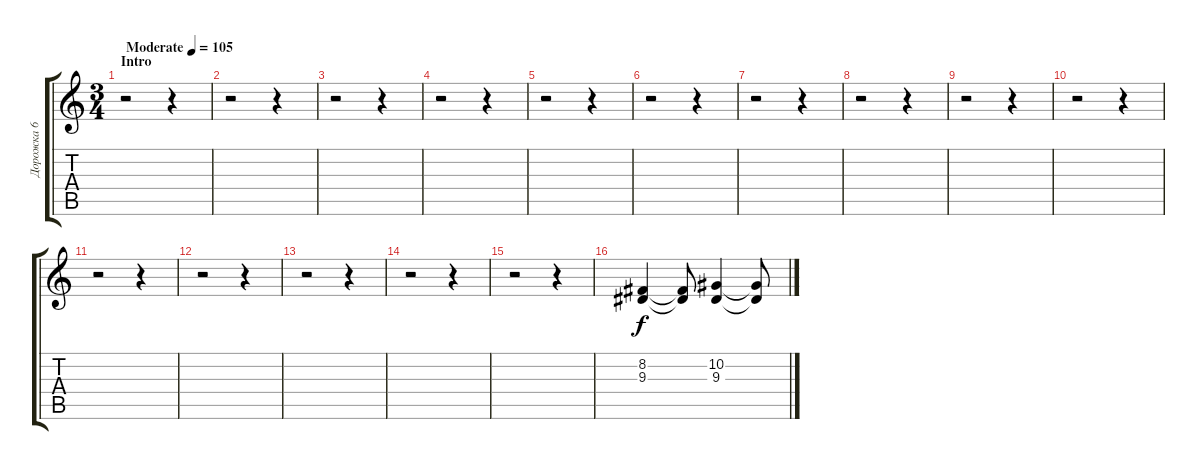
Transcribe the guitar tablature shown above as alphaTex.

\track ("Дорожка 6" "Дорожка 6") {instrument rockorgan}
\staff {score tabs}
\tuning (Eb4 Bb3 Gb3 Db3 Ab2 Eb2) {hide}
\ts (3 4)
\section ("" "Intro")
\tempo (105 "Moderate")
\clef g2
\ks c
r.2{dy f instrument rockorgan} r.4 |
r.2 r.4 |
r.2 r.4 |
r.2 r.4 |
r.2 r.4 |
r.2 r.4 |
r.2 r.4 |
r.2 r.4 |
r.2 r.4 |
r.2 r.4 |
r.2 r.4 |
r.2 r.4 |
r.2 r.4 |
r.2 r.4 |
r.2 r.4 |
(8.2 9.3).4 (8.2{t} 9.3{t}).8 (10.2 9.3).4 (10.2{t} 9.3{t}).8
